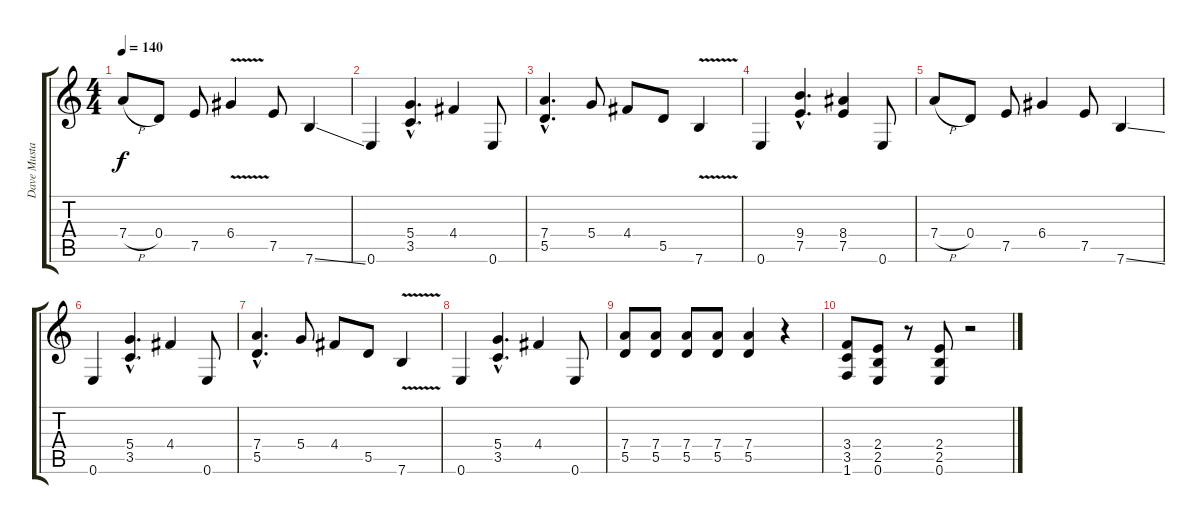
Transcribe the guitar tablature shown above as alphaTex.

\track ("Dave Mustane (Overdriven Guitar)" "Dave Musta") {instrument distortionguitar}
\staff {score tabs}
\tuning (E4 B3 G3 D3 A2 E2) {hide}
\ts (4 4)
\tempo 140
\clef g2
\ks c
7.4{h}.8{dy f} 0.4.8 7.5.8 6.4{v}.4 7.5.8 7.6{ss}.4 |
0.6.4 (5.4{hac} 3.5{hac}).4{d} 4.4.4 0.6.8 |
(7.4{hac} 5.5{hac}).4{d} 5.4.8 4.4.8 5.5.8 7.6{v}.4 |
0.6.4 (9.4{hac} 7.5{hac}).4{d} (8.4 7.5).4 0.6.8 |
7.4{h}.8 0.4.8 7.5.8 6.4.4 7.5.8 7.6{ss}.4 |
0.6.4 (5.4{hac} 3.5{hac}).4{d} 4.4.4 0.6.8 |
(7.4{hac} 5.5{hac}).4{d} 5.4.8 4.4.8 5.5.8 7.6{v}.4 |
0.6.4 (5.4{hac} 3.5{hac}).4{d} 4.4.4 0.6.8 |
(7.4 5.5).8 (7.4 5.5).8 (7.4 5.5).8 (7.4 5.5).8 (7.4 5.5).4 r.4 |
(3.4 3.5 1.6).8 (2.4 2.5 0.6).8 r.8 (2.4 2.5 0.6).8 r.2
